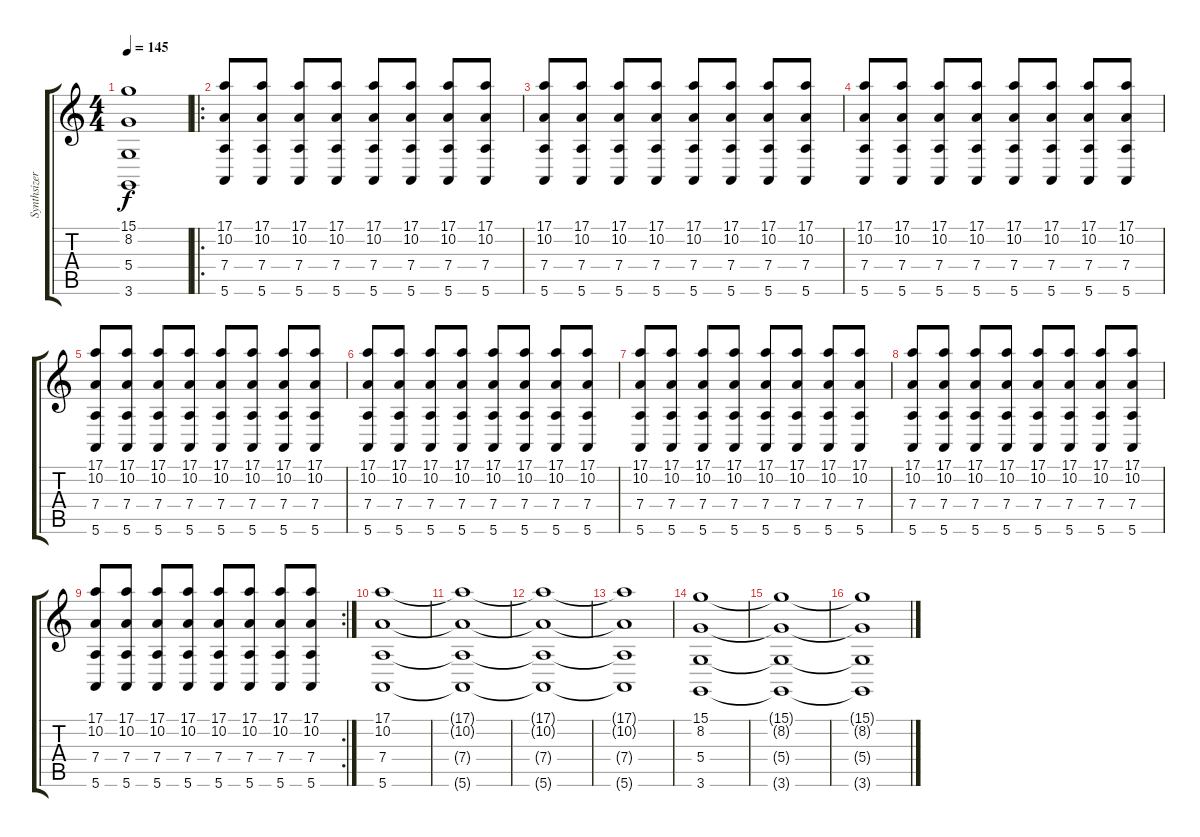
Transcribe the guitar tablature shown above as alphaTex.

\track ("Synthsizer" "Synthsizer") {instrument synthstrings2}
\staff {score tabs}
\tuning (E4 B3 G3 D3 A2 E2) {hide}
\ts (4 4)
\tempo 145
\clef g2
\ks c
(15.1{t} 8.2{t} 5.4{t} 3.6{t}).1{dy f} |
\ro
(17.1 10.2 7.4 5.6).8 (17.1 10.2 7.4 5.6).8 (17.1 10.2 7.4 5.6).8 (17.1 10.2 7.4 5.6).8 (17.1 10.2 7.4 5.6).8 (17.1 10.2 7.4 5.6).8 (17.1 10.2 7.4 5.6).8 (17.1 10.2 7.4 5.6).8 |
(17.1 10.2 7.4 5.6).8 (17.1 10.2 7.4 5.6).8 (17.1 10.2 7.4 5.6).8 (17.1 10.2 7.4 5.6).8 (17.1 10.2 7.4 5.6).8 (17.1 10.2 7.4 5.6).8 (17.1 10.2 7.4 5.6).8 (17.1 10.2 7.4 5.6).8 |
(17.1 10.2 7.4 5.6).8 (17.1 10.2 7.4 5.6).8 (17.1 10.2 7.4 5.6).8 (17.1 10.2 7.4 5.6).8 (17.1 10.2 7.4 5.6).8 (17.1 10.2 7.4 5.6).8 (17.1 10.2 7.4 5.6).8 (17.1 10.2 7.4 5.6).8 |
(17.1 10.2 7.4 5.6).8 (17.1 10.2 7.4 5.6).8 (17.1 10.2 7.4 5.6).8 (17.1 10.2 7.4 5.6).8 (17.1 10.2 7.4 5.6).8 (17.1 10.2 7.4 5.6).8 (17.1 10.2 7.4 5.6).8 (17.1 10.2 7.4 5.6).8 |
(17.1 10.2 7.4 5.6).8 (17.1 10.2 7.4 5.6).8 (17.1 10.2 7.4 5.6).8 (17.1 10.2 7.4 5.6).8 (17.1 10.2 7.4 5.6).8 (17.1 10.2 7.4 5.6).8 (17.1 10.2 7.4 5.6).8 (17.1 10.2 7.4 5.6).8 |
(17.1 10.2 7.4 5.6).8 (17.1 10.2 7.4 5.6).8 (17.1 10.2 7.4 5.6).8 (17.1 10.2 7.4 5.6).8 (17.1 10.2 7.4 5.6).8 (17.1 10.2 7.4 5.6).8 (17.1 10.2 7.4 5.6).8 (17.1 10.2 7.4 5.6).8 |
(17.1 10.2 7.4 5.6).8 (17.1 10.2 7.4 5.6).8 (17.1 10.2 7.4 5.6).8 (17.1 10.2 7.4 5.6).8 (17.1 10.2 7.4 5.6).8 (17.1 10.2 7.4 5.6).8 (17.1 10.2 7.4 5.6).8 (17.1 10.2 7.4 5.6).8 |
\rc 2
(17.1 10.2 7.4 5.6).8 (17.1 10.2 7.4 5.6).8 (17.1 10.2 7.4 5.6).8 (17.1 10.2 7.4 5.6).8 (17.1 10.2 7.4 5.6).8 (17.1 10.2 7.4 5.6).8 (17.1 10.2 7.4 5.6).8 (17.1 10.2 7.4 5.6).8 |
(17.1 10.2 7.4 5.6).1 |
(17.1{t} 10.2{t} 7.4{t} 5.6{t}).1 |
(17.1{t} 10.2{t} 7.4{t} 5.6{t}).1 |
(17.1{t} 10.2{t} 7.4{t} 5.6{t}).1 |
(15.1 8.2 5.4 3.6).1 |
(15.1{t} 8.2{t} 5.4{t} 3.6{t}).1 |
(15.1{t} 8.2{t} 5.4{t} 3.6{t}).1
